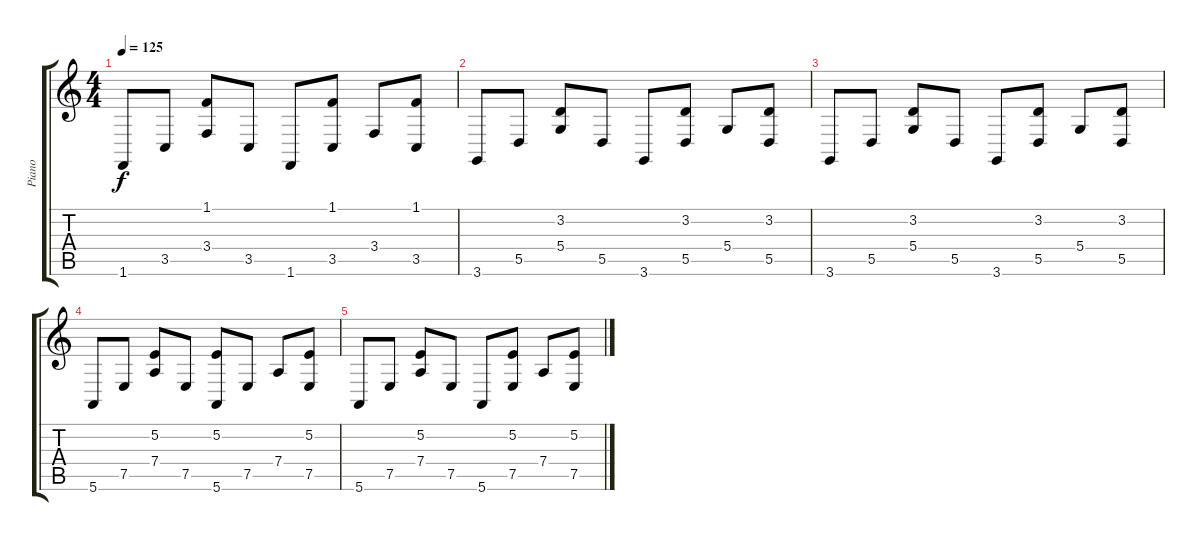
\track ("Piano" "Piano") {instrument acousticgrandpiano}
\staff {score tabs}
\tuning (E4 B3 G3 D3 A2 E2) {hide}
\ts (4 4)
\tempo 125
\clef g2
\ks c
1.6.8{dy f} 3.5.8 (1.1 3.4).8 3.5.8 1.6.8 (1.1 3.5).8 3.4.8 (1.1 3.5).8 |
3.6.8 5.5.8 (3.2 5.4).8 5.5.8 3.6.8 (3.2 5.5).8 5.4.8 (3.2 5.5).8 |
3.6.8 5.5.8 (3.2 5.4).8 5.5.8 3.6.8 (3.2 5.5).8 5.4.8 (3.2 5.5).8 |
5.6.8 7.5.8 (5.2 7.4).8 7.5.8 (5.2 5.6).8 7.5.8 7.4.8 (5.2 7.5).8 |
5.6.8 7.5.8 (5.2 7.4).8 7.5.8 5.6.8 (5.2 7.5).8 7.4.8 (5.2 7.5).8
